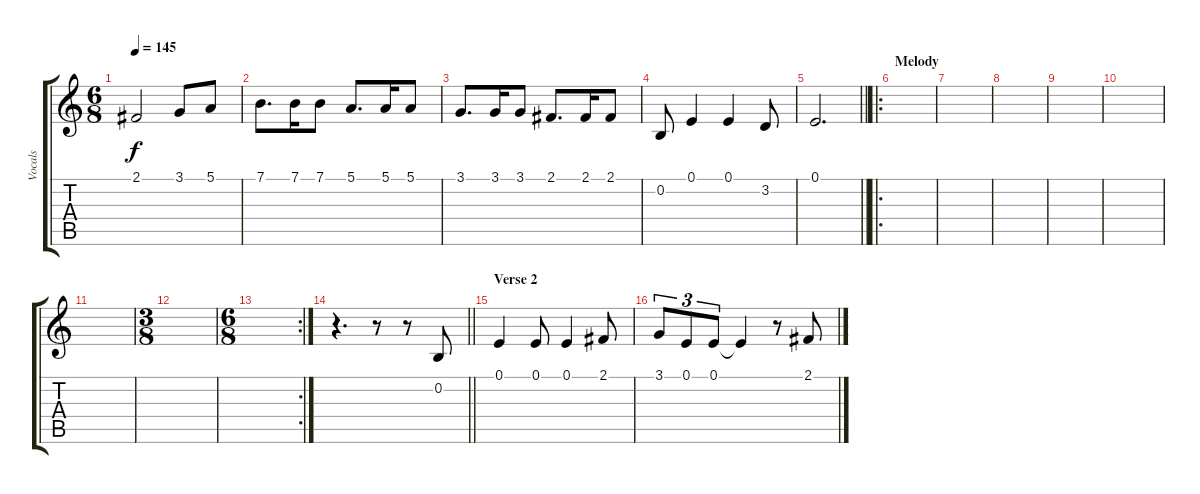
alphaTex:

\track ("Vocals" "Vocals") {instrument harmonica}
\staff {score tabs}
\tuning (E4 B3 G3 D3 A2 E2) {hide}
\ts (6 8)
\tempo 145
\clef g2
\ks c
2.1.2{dy f} 3.1.8 5.1.8 |
7.1.8{d} 7.1.16 7.1.8 5.1.8{d} 5.1.16 5.1.8 |
3.1.8{d} 3.1.16 3.1.8 2.1.8{d} 2.1.16 2.1.8 |
0.2.8 0.1.4 0.1.4 3.2.8 |
\barLineRight lightlight
0.1.2{d} |
\ro
\section ("" "Melody")
|
|
|
|
|
|
\ts (3 8)
|
\rc 2
\ts (6 8)
|
\barLineRight lightlight
r.4{d} r.8 r.8 0.2.8 |
\section ("" "Verse 2")
0.1.4 0.1.8 0.1.4 2.1.8 |
3.1.8{tu (3 2)} 0.1.8{tu (3 2)} 0.1.8{tu (3 2)} 0.1{t}.4 r.8 2.1.8
